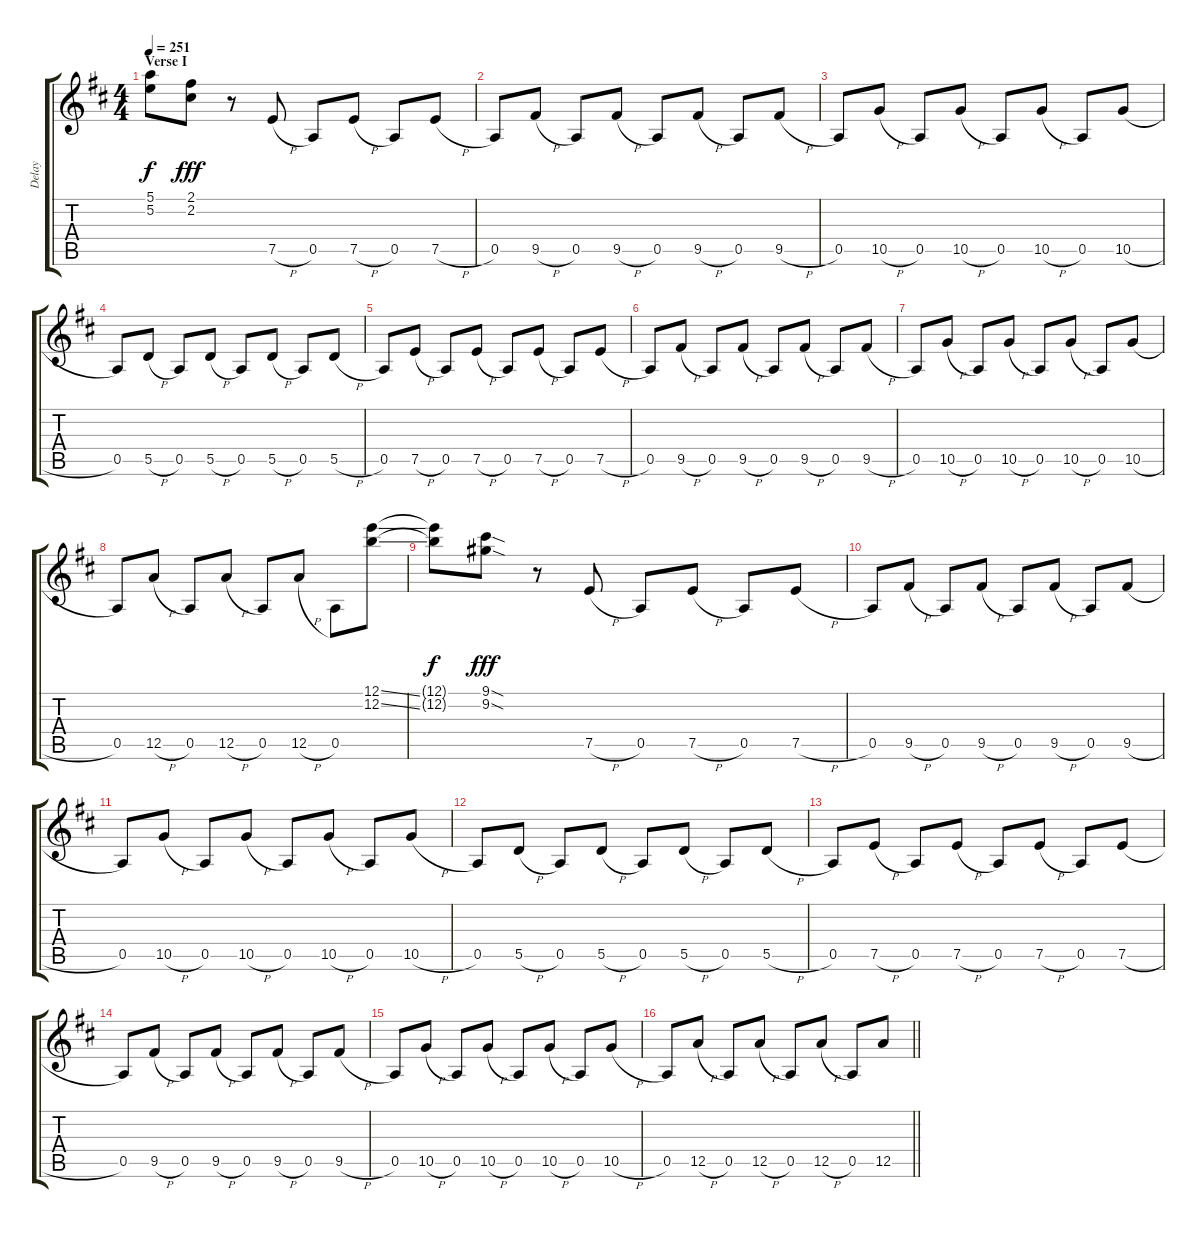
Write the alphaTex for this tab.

\track ("Delay" "Delay") {instrument distortionguitar}
\staff {score tabs}
\tuning (E4 B3 G3 D3 A2 E2) {hide}
\ts (4 4)
\section ("" "Verse I")
\tempo 251
\clef g2
\ks d
(5.1{t} 5.2{t}).8{dy f} (2.1 2.2).8{dy fff} r.8 7.5{h}.8 0.5.8 7.5{h}.8 0.5.8 7.5{h}.8 |
0.5.8 9.5{h}.8 0.5.8 9.5{h}.8 0.5.8 9.5{h}.8 0.5.8 9.5{h}.8 |
0.5.8 10.5{h}.8 0.5.8 10.5{h}.8 0.5.8 10.5{h}.8 0.5.8 10.5{h}.8 |
0.5.8 5.5{h}.8 0.5.8 5.5{h}.8 0.5.8 5.5{h}.8 0.5.8 5.5{h}.8 |
0.5.8 7.5{h}.8 0.5.8 7.5{h}.8 0.5.8 7.5{h}.8 0.5.8 7.5{h}.8 |
0.5.8 9.5{h}.8 0.5.8 9.5{h}.8 0.5.8 9.5{h}.8 0.5.8 9.5{h}.8 |
0.5.8 10.5{h}.8 0.5.8 10.5{h}.8 0.5.8 10.5{h}.8 0.5.8 10.5{h}.8 |
0.5.8 12.5{h}.8 0.5.8 12.5{h}.8 0.5.8 12.5{h}.8 0.5.8 (12.1{ss} 12.2{ss}).8 |
(12.1{t} 12.2{t}).8{dy f} (9.1{sod} 9.2{sod}).8{dy fff} r.8 7.5{h}.8 0.5.8 7.5{h}.8 0.5.8 7.5{h}.8 |
0.5.8 9.5{h}.8 0.5.8 9.5{h}.8 0.5.8 9.5{h}.8 0.5.8 9.5{h}.8 |
0.5.8 10.5{h}.8 0.5.8 10.5{h}.8 0.5.8 10.5{h}.8 0.5.8 10.5{h}.8 |
0.5.8 5.5{h}.8 0.5.8 5.5{h}.8 0.5.8 5.5{h}.8 0.5.8 5.5{h}.8 |
0.5.8 7.5{h}.8 0.5.8 7.5{h}.8 0.5.8 7.5{h}.8 0.5.8 7.5{h}.8 |
0.5.8 9.5{h}.8 0.5.8 9.5{h}.8 0.5.8 9.5{h}.8 0.5.8 9.5{h}.8 |
0.5.8 10.5{h}.8 0.5.8 10.5{h}.8 0.5.8 10.5{h}.8 0.5.8 10.5{h}.8 |
\barLineRight lightlight
0.5.8 12.5{h}.8 0.5.8 12.5{h}.8 0.5.8 12.5{h}.8 0.5.8 12.5{h}.8
